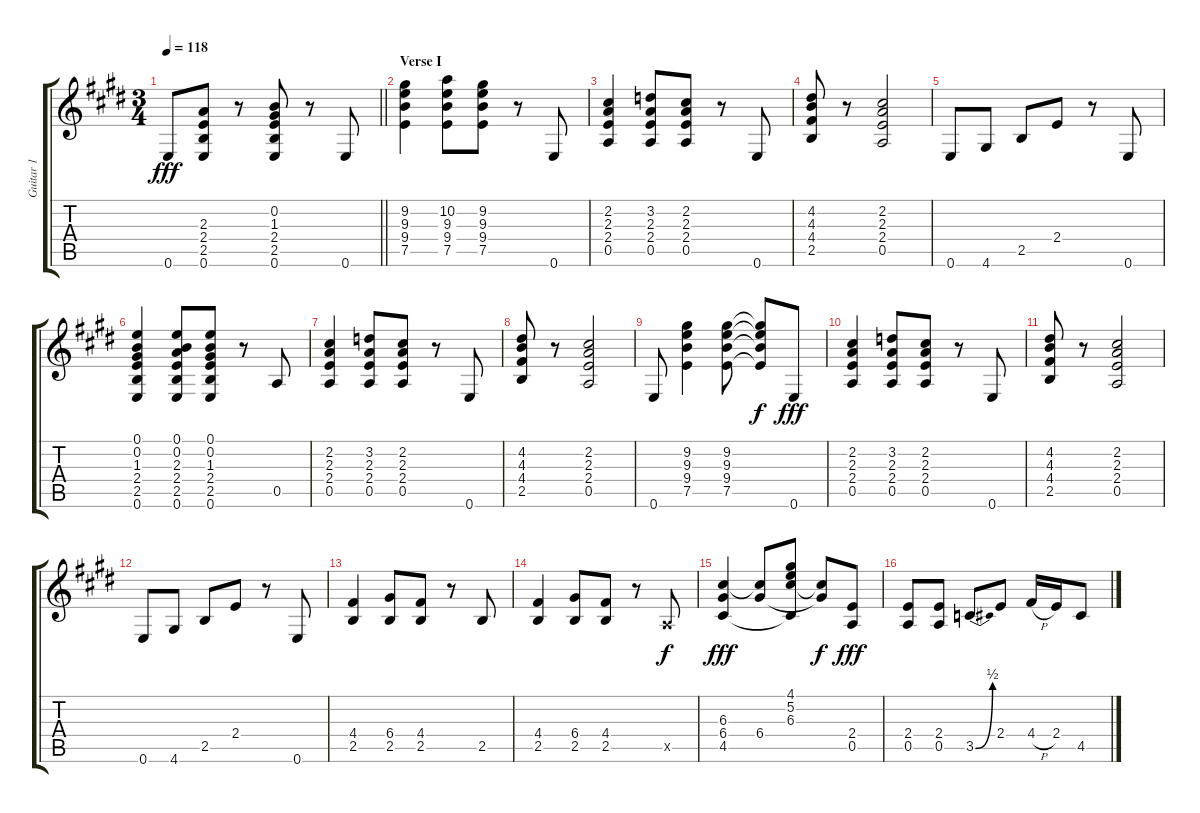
\track ("Guitar 1" "Guitar 1") {instrument distortionguitar}
\staff {score tabs}
\tuning (E4 B3 G3 D3 A2 E2) {hide}
\ts (3 4)
\tempo 118
\clef g2
\barLineRight lightlight
\ks e
0.6.8{dy fff} (2.3 2.4 2.5 0.6).8 r.8 (0.2 1.3 2.4 2.5 0.6).8 r.8 0.6.8 |
\section ("" "Verse I")
(9.2 9.3 9.4 7.5).4 (10.2 9.3 9.4 7.5).8 (9.2 9.3 9.4 7.5).8 r.8 0.6.8 |
(2.2 2.3 2.4 0.5).4 (3.2 2.3 2.4 0.5).8 (2.2 2.3 2.4 0.5).8 r.8 0.6.8 |
(4.2 4.3 4.4 2.5).8 r.8 (2.2 2.3 2.4 0.5).2 |
0.6.8 4.6.8 2.5.8 2.4.8 r.8 0.6.8 |
(0.1 0.2 1.3 2.4 2.5 0.6).4 (0.1 0.2 2.3 2.4 2.5 0.6).8 (0.1 0.2 1.3 2.4 2.5 0.6).8 r.8 0.5.8 |
(2.2 2.3 2.4 0.5).4 (3.2 2.3 2.4 0.5).8 (2.2 2.3 2.4 0.5).8 r.8 0.6.8 |
(4.2 4.3 4.4 2.5).8 r.8 (2.2 2.3 2.4 0.5).2 |
0.6.8 (9.2 9.3 9.4 7.5).4 (9.2 9.3 9.4 7.5).8 (9.2{t} 9.3{t} 9.4{t} 7.5{t}).8{dy f} 0.6.8{dy fff} |
(2.2 2.3 2.4 0.5).4 (3.2 2.3 2.4 0.5).8 (2.2 2.3 2.4 0.5).8 r.8 0.6.8 |
(4.2 4.3 4.4 2.5).8 r.8 (2.2 2.3 2.4 0.5).2 |
0.6.8 4.6.8 2.5.8 2.4.8 r.8 0.6.8 |
(4.4 2.5).4 (6.4 2.5).8 (4.4 2.5).8 r.8 2.5.8 |
(4.4 2.5).4 (6.4 2.5).8 (4.4 2.5).8 r.8 0.5{x}.8{dy f} |
(6.3 6.4 4.5).4{dy fff} (6.3{t} 6.4).8 (4.1 5.2 6.3 4.5{t}).8 (6.3{t} 6.4{t}).8{dy f} (2.4 0.5).8{dy fff} |
(2.4 0.5).8 (2.4 0.5).8 3.5{be (bend 0 0 60 2)}.8 2.4.8 4.4{h}.16 2.4.16 4.5.8
